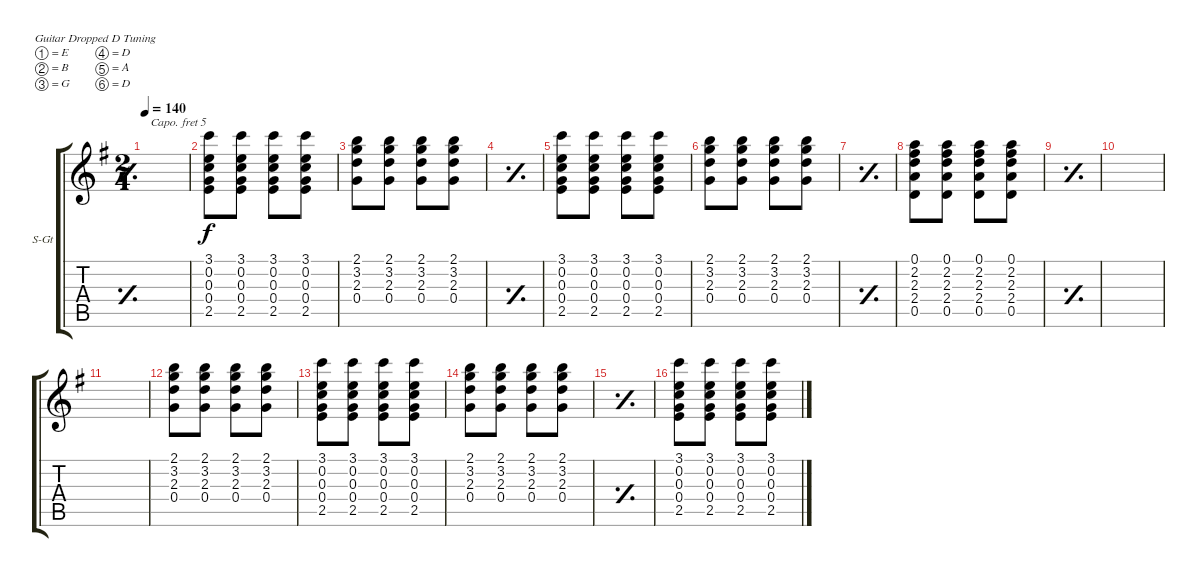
\defaultSystemsLayout 4
\bracketExtendMode groupsimilarinstruments
\firstSystemTrackNameOrientation horizontal
\otherSystemsTrackNameOrientation horizontal
\track ("Steel Guitar" "S-Gt") {instrument acousticguitarsteel}
\staff {score tabs}
\capo 5
\tuning (E4 B3 G3 D3 A2 D2)
\ts (2 4)
\tempo 140
\clef g2
\simile simple
\ks g
|
(3.1 0.2 0.3 0.4 2.5).8 (3.1 0.2 0.3 0.4 2.5).8 (3.1 0.2 0.3 0.4 2.5).8 (3.1 0.2 0.3 0.4 2.5).8 |
(2.1 3.2 2.3 0.4).8 (2.1 3.2 2.3 0.4).8 (2.1 3.2 2.3 0.4).8 (2.1 3.2 2.3 0.4).8 |
\simile simple
|
\simile none
(3.1 0.2 0.3 0.4 2.5).8 (3.1 0.2 0.3 0.4 2.5).8 (3.1 0.2 0.3 0.4 2.5).8 (3.1 0.2 0.3 0.4 2.5).8 |
(2.1 3.2 2.3 0.4).8 (0.4 2.3 3.2 2.1).8 (2.1 3.2 2.3 0.4).8 (0.4 2.3 3.2 2.1).8 |
\simile simple
|
\simile none
(0.1 2.2 2.3 2.4 0.5).8 (0.1 2.2 2.3 2.4 0.5).8 (0.1 2.2 2.3 2.4 0.5).8 (0.1 2.2 2.3 2.4 0.5).8 |
\simile simple
|
|
|
\simile none
(2.1 3.2 2.3 0.4).8 (2.1 3.2 2.3 0.4).8 (2.1 3.2 2.3 0.4).8 (2.1 3.2 2.3 0.4).8 |
(3.1 0.2 0.3 0.4 2.5).8 (3.1 0.2 0.3 0.4 2.5).8 (3.1 0.2 0.3 0.4 2.5).8 (3.1 0.2 0.3 0.4 2.5).8 |
(2.1 3.2 2.3 0.4).8 (2.1 3.2 2.3 0.4).8 (2.1 3.2 2.3 0.4).8 (2.1 3.2 2.3 0.4).8 |
\simile simple
|
\simile none
(3.1 0.2 0.3 0.4 2.5).8 (3.1 0.2 0.3 0.4 2.5).8 (3.1 0.2 0.3 0.4 2.5).8 (3.1 0.2 0.3 0.4 2.5).8
